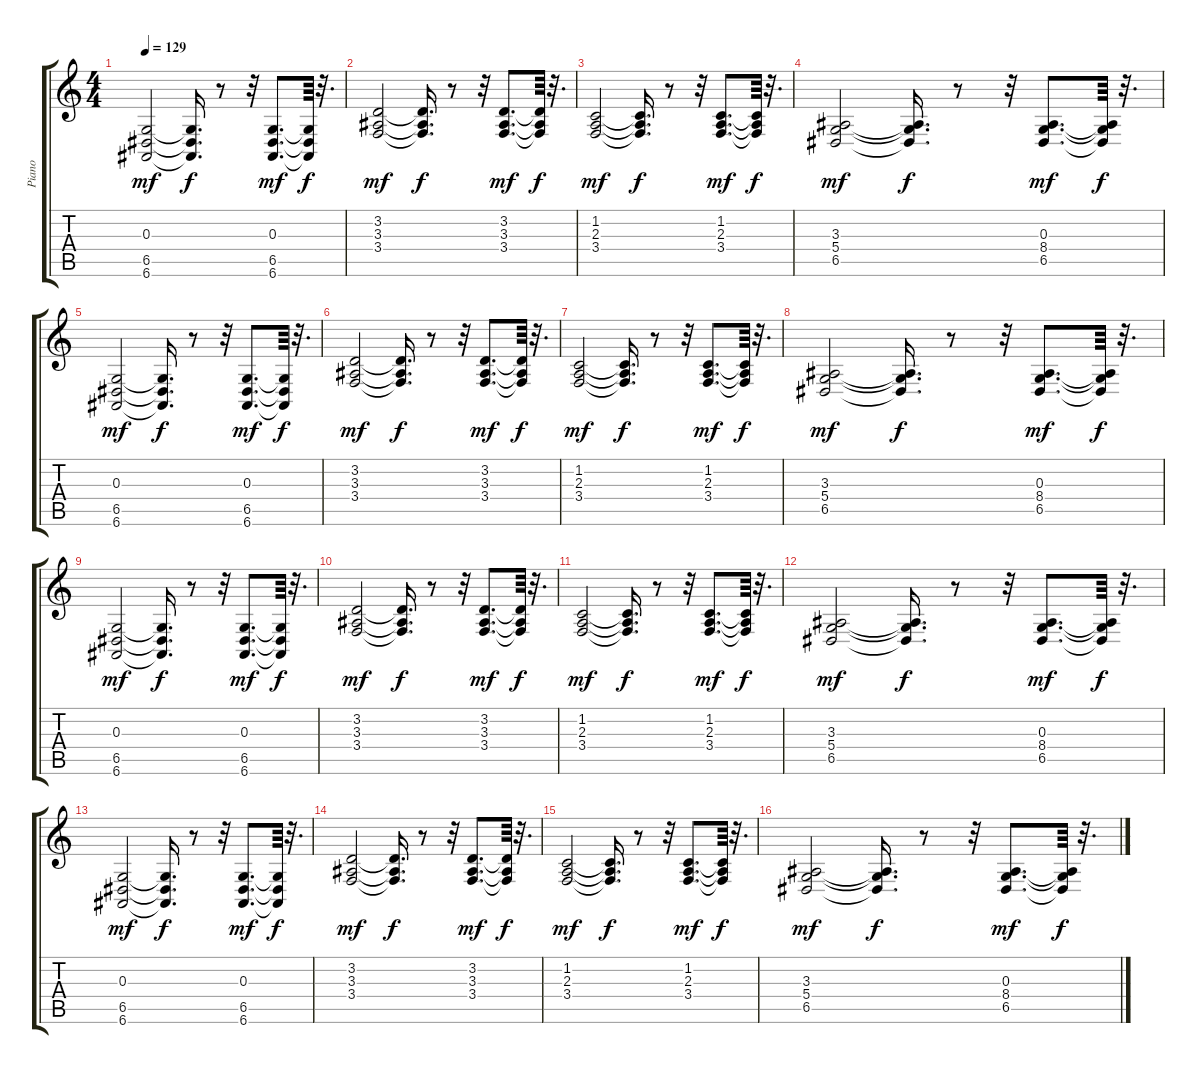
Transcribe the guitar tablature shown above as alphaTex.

\track ("Piano" "Piano") {instrument acousticgrandpiano}
\staff {score tabs}
\tuning (E4 B3 G3 D3 A2 E2) {hide}
\ts (4 4)
\tempo 129
\clef g2
\ks c
(0.3 6.5 6.6).2{dy mf} (0.3{t} 6.5{t} 6.6{t}).16{d dy f} r.8 r.32 (0.3 6.5 6.6).8{d dy mf} (0.3{t} 6.5{t} 6.6{t}).64{dy f} r.32{d} |
(3.2 3.3 3.4).2{dy mf} (3.2{t} 3.3{t} 3.4{t}).16{d dy f} r.8 r.32 (3.2 3.3 3.4).8{d dy mf} (3.2{t} 3.3{t} 3.4{t}).64{dy f} r.32{d} |
(1.2 2.3 3.4).2{dy mf} (1.2{t} 2.3{t} 3.4{t}).16{d dy f} r.8 r.32 (1.2 2.3 3.4).8{d dy mf} (1.2{t} 2.3{t} 3.4{t}).64{dy f} r.32{d} |
(3.3 5.4 6.5).2{dy mf} (3.3{t} 5.4{t} 6.5{t}).16{d dy f} r.8 r.32 (0.3 8.4 6.5).8{d dy mf} (0.3{t} 8.4{t} 6.5{t}).64{dy f} r.32{d} |
(0.3 6.5 6.6).2{dy mf} (0.3{t} 6.5{t} 6.6{t}).16{d dy f} r.8 r.32 (0.3 6.5 6.6).8{d dy mf} (0.3{t} 6.5{t} 6.6{t}).64{dy f} r.32{d} |
(3.2 3.3 3.4).2{dy mf} (3.2{t} 3.3{t} 3.4{t}).16{d dy f} r.8 r.32 (3.2 3.3 3.4).8{d dy mf} (3.2{t} 3.3{t} 3.4{t}).64{dy f} r.32{d} |
(1.2 2.3 3.4).2{dy mf} (1.2{t} 2.3{t} 3.4{t}).16{d dy f} r.8 r.32 (1.2 2.3 3.4).8{d dy mf} (1.2{t} 2.3{t} 3.4{t}).64{dy f} r.32{d} |
(3.3 5.4 6.5).2{dy mf} (3.3{t} 5.4{t} 6.5{t}).16{d dy f} r.8 r.32 (0.3 8.4 6.5).8{d dy mf} (0.3{t} 8.4{t} 6.5{t}).64{dy f} r.32{d} |
(0.3 6.5 6.6).2{dy mf} (0.3{t} 6.5{t} 6.6{t}).16{d dy f} r.8 r.32 (0.3 6.5 6.6).8{d dy mf} (0.3{t} 6.5{t} 6.6{t}).64{dy f} r.32{d} |
(3.2 3.3 3.4).2{dy mf} (3.2{t} 3.3{t} 3.4{t}).16{d dy f} r.8 r.32 (3.2 3.3 3.4).8{d dy mf} (3.2{t} 3.3{t} 3.4{t}).64{dy f} r.32{d} |
(1.2 2.3 3.4).2{dy mf} (1.2{t} 2.3{t} 3.4{t}).16{d dy f} r.8 r.32 (1.2 2.3 3.4).8{d dy mf} (1.2{t} 2.3{t} 3.4{t}).64{dy f} r.32{d} |
(3.3 5.4 6.5).2{dy mf} (3.3{t} 5.4{t} 6.5{t}).16{d dy f} r.8 r.32 (0.3 8.4 6.5).8{d dy mf} (0.3{t} 8.4{t} 6.5{t}).64{dy f} r.32{d} |
(0.3 6.5 6.6).2{dy mf} (0.3{t} 6.5{t} 6.6{t}).16{d dy f} r.8 r.32 (0.3 6.5 6.6).8{d dy mf} (0.3{t} 6.5{t} 6.6{t}).64{dy f} r.32{d} |
(3.2 3.3 3.4).2{dy mf} (3.2{t} 3.3{t} 3.4{t}).16{d dy f} r.8 r.32 (3.2 3.3 3.4).8{d dy mf} (3.2{t} 3.3{t} 3.4{t}).64{dy f} r.32{d} |
(1.2 2.3 3.4).2{dy mf} (1.2{t} 2.3{t} 3.4{t}).16{d dy f} r.8 r.32 (1.2 2.3 3.4).8{d dy mf} (1.2{t} 2.3{t} 3.4{t}).64{dy f} r.32{d} |
(3.3 5.4 6.5).2{dy mf} (3.3{t} 5.4{t} 6.5{t}).16{d dy f} r.8 r.32 (0.3 8.4 6.5).8{d dy mf} (0.3{t} 8.4{t} 6.5{t}).64{dy f} r.32{d}
